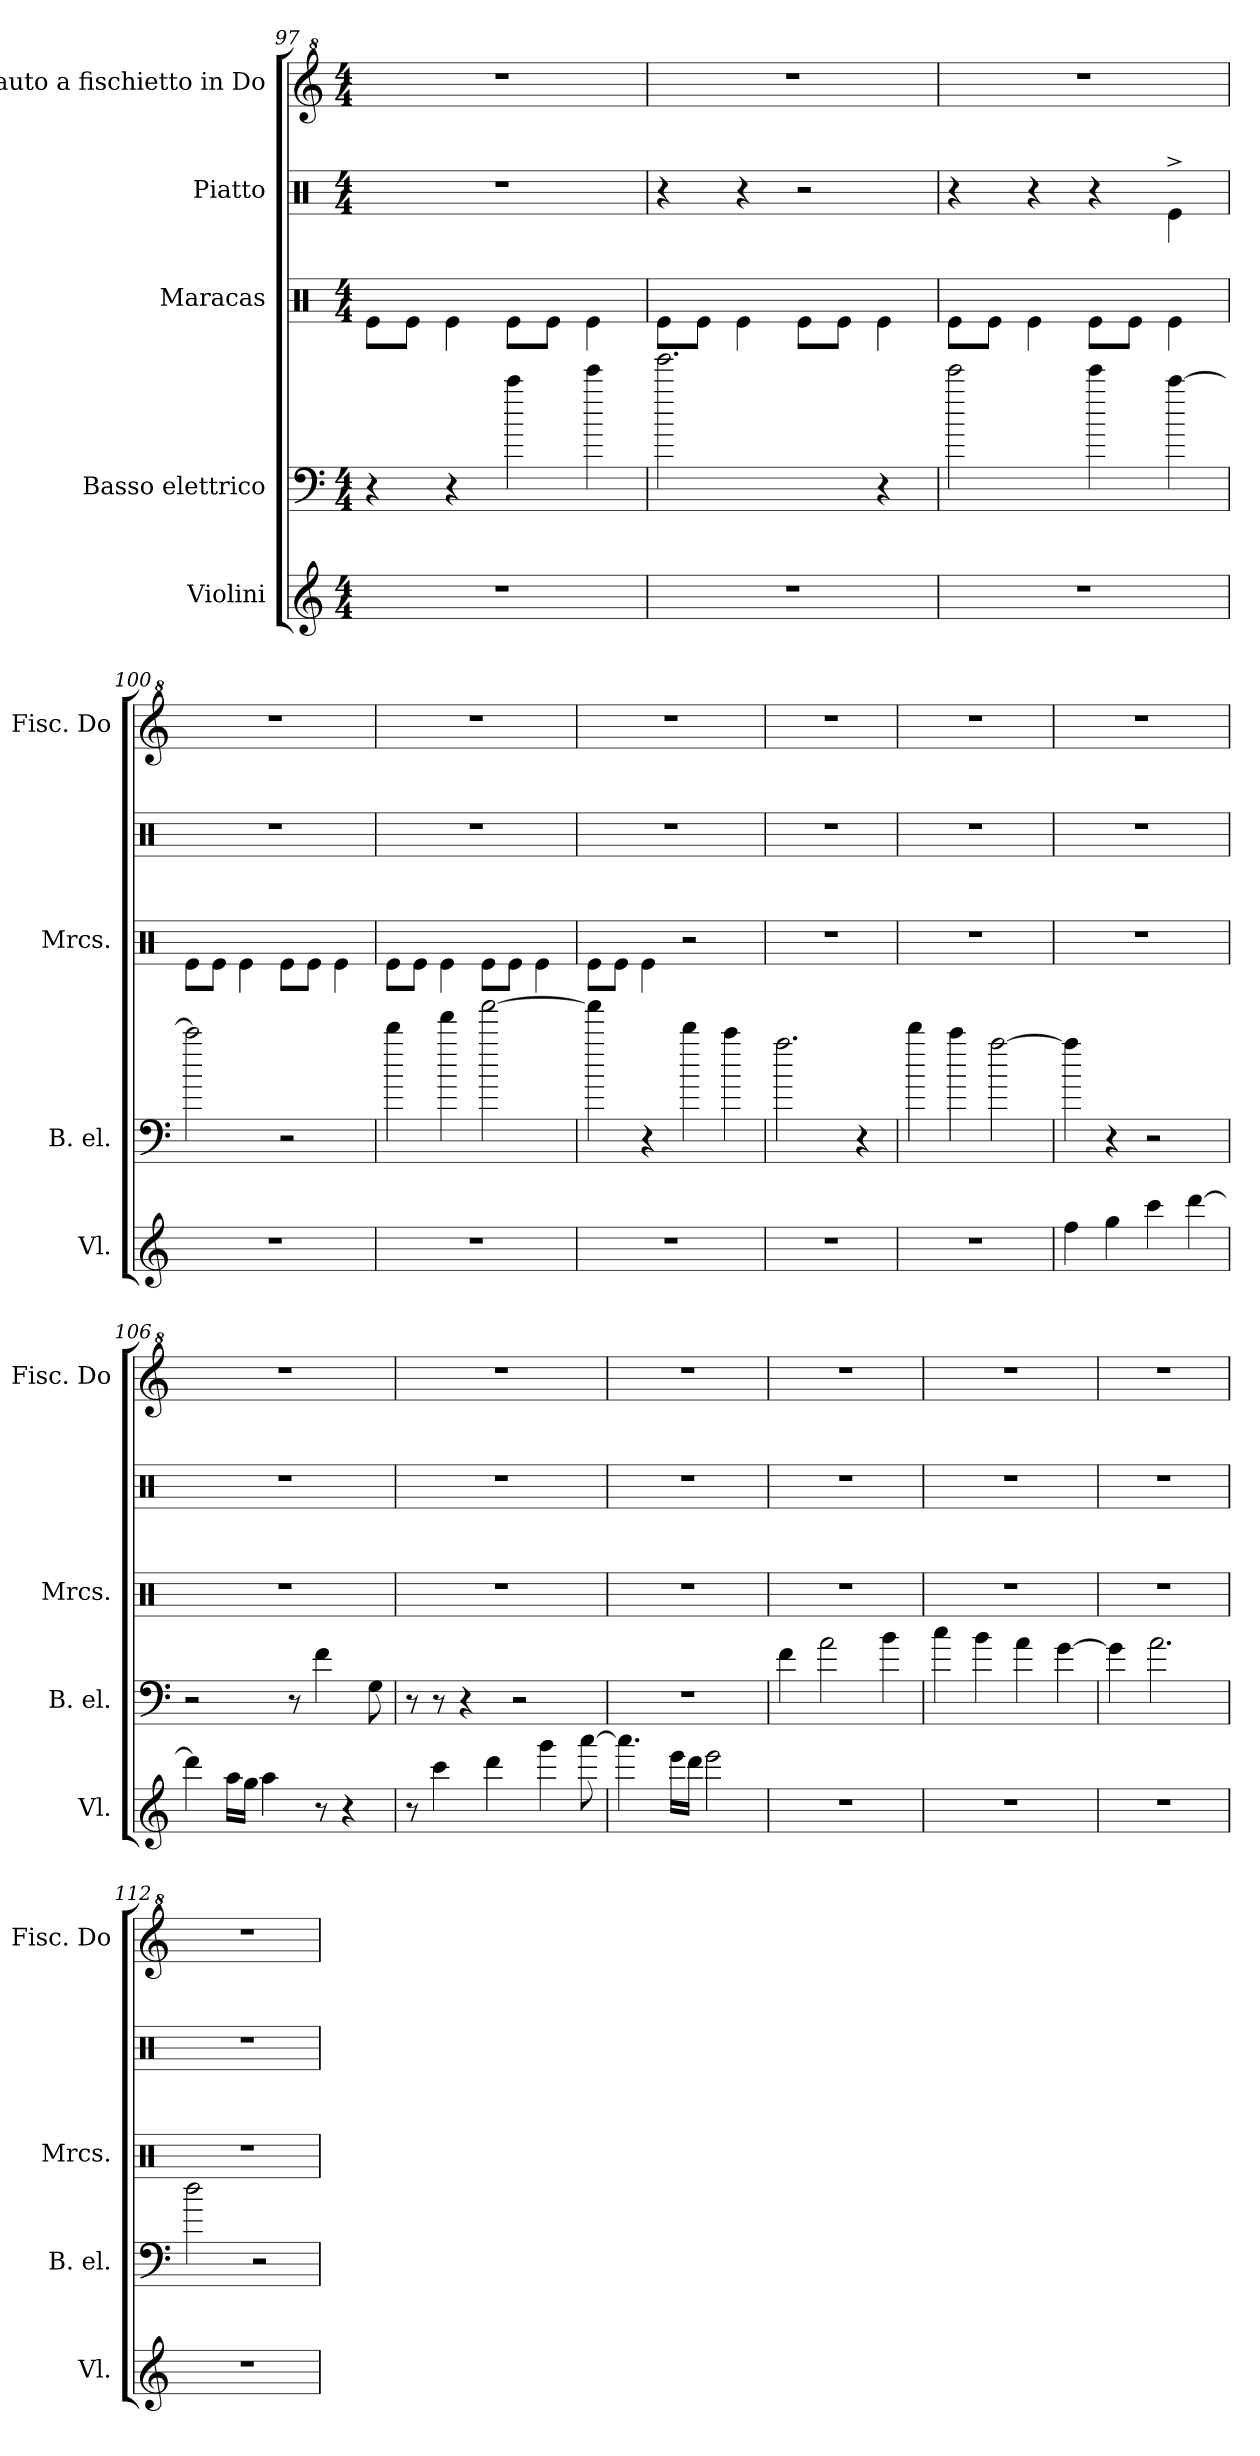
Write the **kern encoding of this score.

**kern	**kern	**kern	**kern	**kern
*part5	*part4	*part3	*part2	*part1
*staff5	*staff4	*staff3	*staff2	*staff1
*I"Violini	*I"Basso elettrico	*I"Maracas	*I"Piatto	*I"Flauto a fischietto in Do
*I'Vl.	*I'B. el.	*I'Mrcs.	*	*I'Fisc. Do
*clefG2	*clefF4	*clefX	*clefX	*clefG^2
*	*ITrd7c12	*	*	*
*k[]	*k[]	*k[]	*k[]	*k[]
*M4/4	*M4/4	*M4/4	*M4/4	*M4/4
=97	=97	=97	=97	=97
1r	4r	8Re\L	1r	1r
.	.	8Re\J	.	.
.	4r	4Re\	.	.
.	4cc\	8Re\L	.	.
.	.	8Re\J	.	.
.	4ee\	4Re\	.	.
!!LO:LB:g=z
=98	=98	=98	=98	=98
1r	2.gg\	8Re\L	4r	1r
.	.	8Re\J	.	.
.	.	4Re\	4r	.
.	.	8Re\L	2r	.
.	.	8Re\J	.	.
.	4r	4Re\	.	.
=99	=99	=99	=99	=99
1r	2ee\	8Re\L	4r	1r
.	.	8Re\J	.	.
.	.	4Re\	4r	.
.	4ee\	8Re\L	4r	.
.	.	8Re\J	.	.
.	[4cc\	4Re\	4Re^\	.
=100	=100	=100	=100	=100
1r	2cc\]	8Re\L	1r	1r
.	.	8Re\J	.	.
.	.	4Re\	.	.
.	2r	8Re\L	.	.
.	.	8Re\J	.	.
.	.	4Re\	.	.
=101	=101	=101	=101	=101
1r	4dd\	8Re\L	1r	1r
.	.	8Re\J	.	.
.	4ff\	4Re\	.	.
.	[2aa\	8Re\L	.	.
.	.	8Re\J	.	.
.	.	4Re\	.	.
=102	=102	=102	=102	=102
1r	4aa\]	8Re\L	1r	1r
.	.	8Re\J	.	.
.	4r	4Re\	.	.
.	4dd\	2r	.	.
.	4cc\	.	.	.
=103	=103	=103	=103	=103
1r	2.a\	1r	1r	1r
.	4r	.	.	.
=104	=104	=104	=104	=104
1r	4dd\	1r	1r	1r
.	4cc\	.	.	.
.	[2a\	.	.	.
!!LO:PB:g=z
=105	=105	=105	=105	=105
*	*	*	*	*MM110
4ff\	4a\]	1r	1r	1r
4gg\	4r	.	.	.
4ccc\	2r	.	.	.
[4ddd\	.	.	.	.
=106	=106	=106	=106	=106
4ddd\]	2r	1r	1r	1r
16aa\LL	.	.	.	.
16gg\JJ	.	.	.	.
4aa\	.	.	.	.
.	8r	.	.	.
8r	4F\	.	.	.
4r	.	.	.	.
.	8GG\	.	.	.
=107	=107	=107	=107	=107
8r	8r	1r	1r	1r
4ccc\	8r	.	.	.
.	4r	.	.	.
4ddd\	.	.	.	.
.	2r	.	.	.
4ggg\	.	.	.	.
[8aaa\	.	.	.	.
=108	=108	=108	=108	=108
4.aaa\]	1r	1r	1r	1r
16eee\LL	.	.	.	.
16ddd\JJ	.	.	.	.
2eee\	.	.	.	.
=109	=109	=109	=109	=109
*	*	*	*	*MM170
1r	4F\	1r	1r	1r
.	2A\	.	.	.
.	4B\	.	.	.
=110	=110	=110	=110	=110
1r	4c\	1r	1r	1r
.	4B\	.	.	.
.	4A\	.	.	.
.	[4G\	.	.	.
=111	=111	=111	=111	=111
1r	4G\]	1r	1r	1r
.	2.A\	.	.	.
!!LO:LB:g=z
=112	=112	=112	=112	=112
1r	2d\	1r	1r	1r
.	2r	.	.	.
=	=	=	=	=
*-	*-	*-	*-	*-
